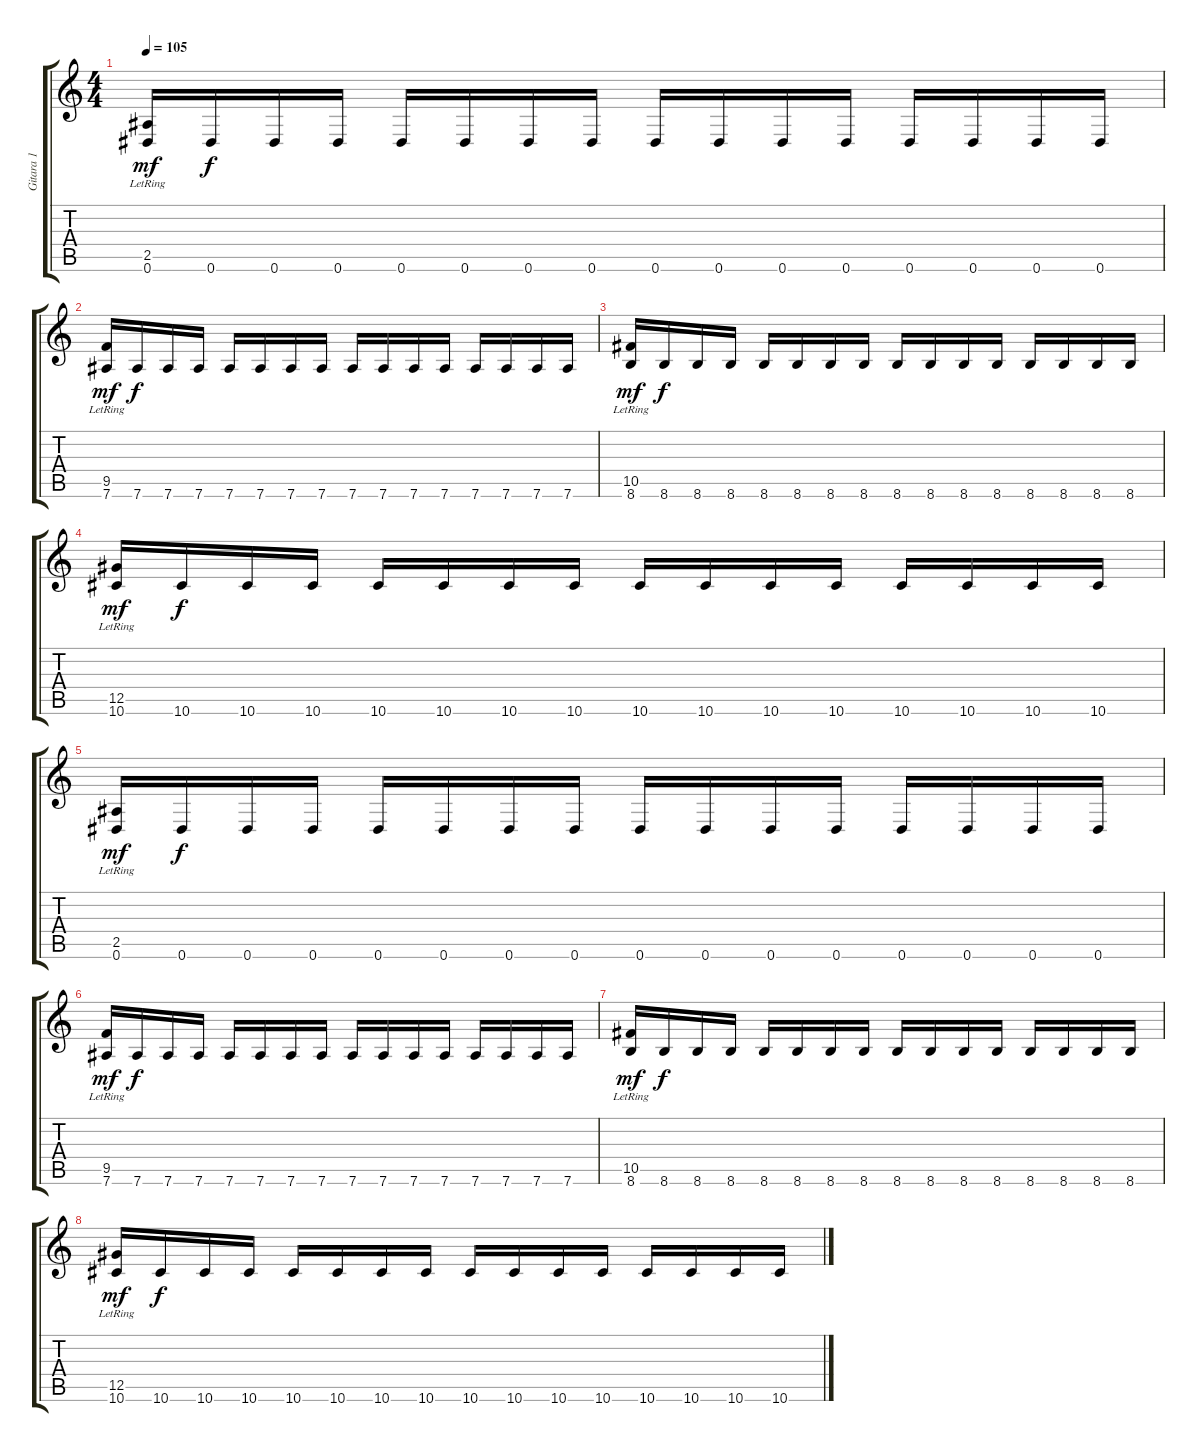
\track ("Gitara 1" "Gitara 1") {instrument overdrivenguitar}
\staff {score tabs}
\tuning (Eb4 Bb3 Gb3 Db3 Ab2 Eb2) {hide}
\ts (4 4)
\tempo 105
\clef g2
\ks c
(2.5{lr} 0.6).16{dy mf} 0.6.16{dy f} 0.6.16 0.6.16 0.6.16 0.6.16 0.6.16 0.6.16 0.6.16 0.6.16 0.6.16 0.6.16 0.6.16 0.6.16 0.6.16 0.6.16 |
(9.5{lr} 7.6).16{dy mf} 7.6.16{dy f} 7.6.16 7.6.16 7.6.16 7.6.16 7.6.16 7.6.16 7.6.16 7.6.16 7.6.16 7.6.16 7.6.16 7.6.16 7.6.16 7.6.16 |
(10.5{lr} 8.6).16{dy mf} 8.6.16{dy f} 8.6.16 8.6.16 8.6.16 8.6.16 8.6.16 8.6.16 8.6.16 8.6.16 8.6.16 8.6.16 8.6.16 8.6.16 8.6.16 8.6.16 |
(12.5{lr} 10.6).16{dy mf} 10.6.16{dy f} 10.6.16 10.6.16 10.6.16 10.6.16 10.6.16 10.6.16 10.6.16 10.6.16 10.6.16 10.6.16 10.6.16 10.6.16 10.6.16 10.6.16 |
(2.5{lr} 0.6).16{dy mf} 0.6.16{dy f} 0.6.16 0.6.16 0.6.16 0.6.16 0.6.16 0.6.16 0.6.16 0.6.16 0.6.16 0.6.16 0.6.16 0.6.16 0.6.16 0.6.16 |
(9.5{lr} 7.6).16{dy mf} 7.6.16{dy f} 7.6.16 7.6.16 7.6.16 7.6.16 7.6.16 7.6.16 7.6.16 7.6.16 7.6.16 7.6.16 7.6.16 7.6.16 7.6.16 7.6.16 |
(10.5{lr} 8.6).16{dy mf} 8.6.16{dy f} 8.6.16 8.6.16 8.6.16 8.6.16 8.6.16 8.6.16 8.6.16 8.6.16 8.6.16 8.6.16 8.6.16 8.6.16 8.6.16 8.6.16 |
(12.5{lr} 10.6).16{dy mf} 10.6.16{dy f} 10.6.16 10.6.16 10.6.16 10.6.16 10.6.16 10.6.16 10.6.16 10.6.16 10.6.16 10.6.16 10.6.16 10.6.16 10.6.16 10.6.16
